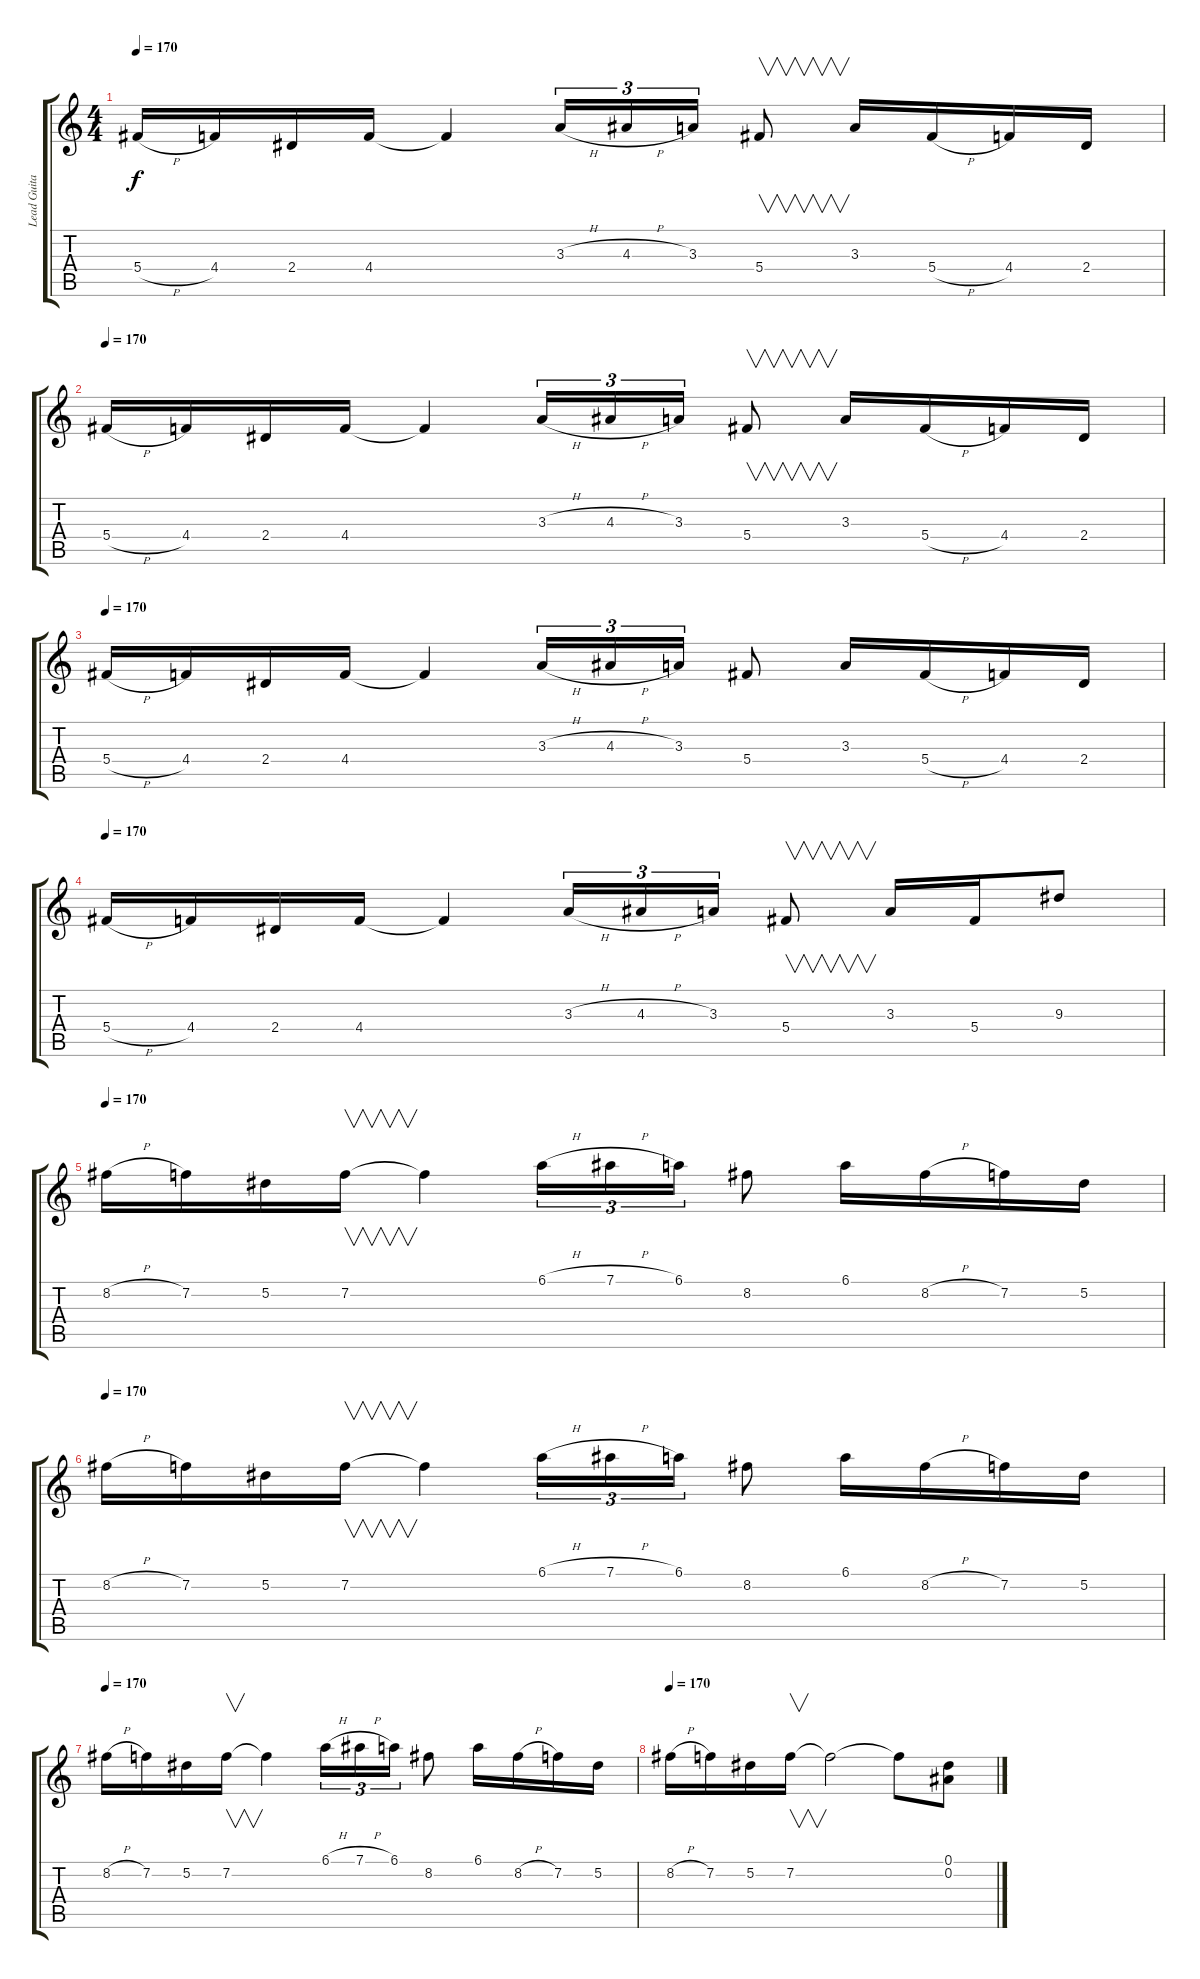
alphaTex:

\track ("Lead Guitar" "Lead Guita") {instrument overdrivenguitar}
\staff {score tabs}
\tuning (Eb4 Bb3 Gb3 Db3 Ab2 Eb2) {hide}
\ts (4 4)
\tempo 170
\clef g2
\ks c
5.4{h}.16{dy f} 4.4.16 2.4.16 4.4.16 4.4{t}.4 3.3{h}.16{tu (3 2)} 4.3{h}.16{tu (3 2)} 3.3.16{tu (3 2)} 5.4.8{v} 3.3.16 5.4{h}.16 4.4.16 2.4.16 |
\tempo 170
5.4{h}.16 4.4.16 2.4.16 4.4.16 4.4{t}.4 3.3{h}.16{tu (3 2)} 4.3{h}.16{tu (3 2)} 3.3.16{tu (3 2)} 5.4.8{v} 3.3.16 5.4{h}.16 4.4.16 2.4.16 |
\tempo 170
5.4{h}.16 4.4.16 2.4.16 4.4.16 4.4{t}.4 3.3{h}.16{tu (3 2)} 4.3{h}.16{tu (3 2)} 3.3.16{tu (3 2)} 5.4.8 3.3.16 5.4{h}.16 4.4.16 2.4.16 |
\tempo 170
5.4{h}.16 4.4.16 2.4.16 4.4.16 4.4{t}.4 3.3{h}.16{tu (3 2)} 4.3{h}.16{tu (3 2)} 3.3.16{tu (3 2)} 5.4.8{v} 3.3.16 5.4.16 9.3.8 |
\tempo 170
8.2{h}.16 7.2.16 5.2.16 7.2.16{v} 7.2{t}.4 6.1{h}.16{tu (3 2)} 7.1{h}.16{tu (3 2)} 6.1.16{tu (3 2)} 8.2.8 6.1.16 8.2{h}.16 7.2.16 5.2.16 |
\tempo 170
8.2{h}.16 7.2.16 5.2.16 7.2.16{v} 7.2{t}.4 6.1{h}.16{tu (3 2)} 7.1{h}.16{tu (3 2)} 6.1.16{tu (3 2)} 8.2.8 6.1.16 8.2{h}.16 7.2.16 5.2.16 |
\tempo 170
8.2{h}.16 7.2.16 5.2.16 7.2.16{v} 7.2{t}.4 6.1{h}.16{tu (3 2)} 7.1{h}.16{tu (3 2)} 6.1.16{tu (3 2)} 8.2.8 6.1.16 8.2{h}.16 7.2.16 5.2.16 |
\tempo 170
8.2{h}.16 7.2.16 5.2.16 7.2.16{v} 7.2{t}.2 7.2{t}.8 (0.1 0.2).8
